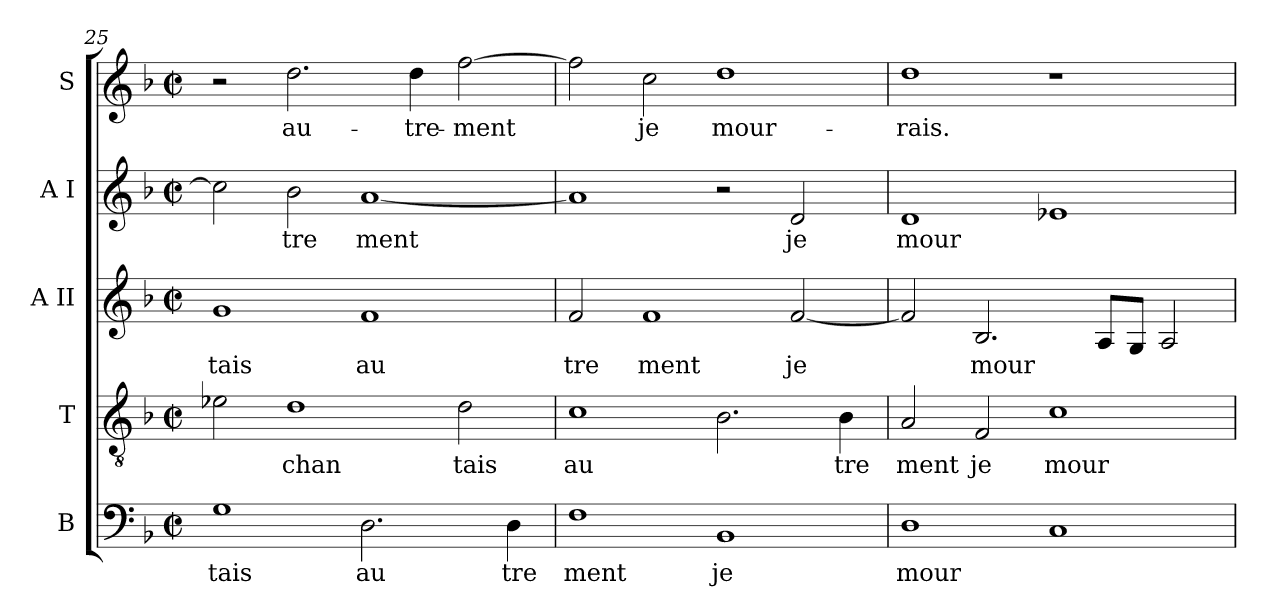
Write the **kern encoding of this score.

**kern	**text	**kern	**text	**kern	**text	**kern	**text	**kern	**text
*part5	*part5	*part4	*part4	*part3	*part3	*part2	*part2	*part1	*part1
*staff5	*staff5	*staff4	*staff4	*staff3	*staff3	*staff2	*staff2	*staff1	*staff1
*I"B	*	*I"T	*	*I"A II	*	*I"A I	*	*I"S	*
*clefF4	*	*clefGv2	*	*clefG2	*	*clefG2	*	*clefG2	*
*k[b-]	*	*k[b-]	*	*k[b-]	*	*k[b-]	*	*k[b-]	*
*F:	*	*F:	*	*F:	*	*F:	*	*F:	*
*M2/2	*	*M2/2	*	*M2/2	*	*M2/2	*	*M2/2	*
*met(c|)	*	*met(c|)	*	*met(c|)	*	*met(c|)	*	*met(c|)	*
=25	=25	=25	=25	=25	=25	=25	=25	=25	=25
!	!LO:LY:b:cj	!	!	!	!LO:LY:b:cj	!	!	!	!
1G	tais	2e-X\	.	1g	tais	2cc\]	.	2r	.
!	!	!	!LO:LY:b:cj	!	!	!	!LO:LY:b:cj	!	!LO:LY:b:cj
.	.	1d	chan	.	.	2b-\	tre	2.dd\	au-
!	!LO:LY:b:cj	!	!	!	!LO:LY:b:cj	!	!LO:LY:b	!	!
2.D\	au	.	.	1f	au	[<1a	ment	.	.
!	!	!	!	!	!	!	!	!	!LO:LY:b:cj
.	.	.	.	.	.	.	.	4dd\	-tre-
!	!	!	!LO:LY:b:cj	!	!	!	!	!	!LO:LY:b
.	.	2d\	tais	.	.	.	.	[>2ff\	-ment
!	!LO:LY:b:cj	!	!	!	!	!	!	!	!
4D\	tre	.	.	.	.	.	.	.	.
=26	=26	=26	=26	=26	=26	=26	=26	=26	=26
!	!LO:LY:b:cj	!	!LO:LY:b:cj	!	!LO:LY:b:cj	!	!	!	!
1F	ment	1c	au	2f/	tre	1a]	.	2ff\]	.
!	!	!	!	!	!LO:LY:b:cj	!	!	!	!LO:LY:b:cj
.	.	.	.	1f	ment	.	.	2cc\	je
!	!LO:LY:b:cj	!	!	!	!	!	!	!	!LO:LY:b:cj
1BB-	je	2.B-\	.	.	.	2r	.	1dd	mour-
!	!	!	!	!	!LO:LY:b:cj	!	!LO:LY:b:cj	!	!
.	.	.	.	[<2f/	je	2d/	je	.	.
!	!	!	!LO:LY:b:cj	!	!	!	!	!	!
.	.	4B-\	tre	.	.	.	.	.	.
=27	=27	=27	=27	=27	=27	=27	=27	=27	=27
!	!LO:LY:b	!	!LO:LY:b:cj	!	!	!	!LO:LY:b	!	!LO:LY:b:cj
1D	mour	2A/	ment	2f/]	.	1d	mour	1dd	-rais.
!	!	!	!LO:LY:b:cj	!	!LO:LY:b	!	!	!	!
.	.	2F/	je	2.B-/	mour	.	.	.	.
!	!	!	!LO:LY:b:cj	!	!	!	!	!	!
1C	.	1c	mour	.	.	1e-X	.	1r	.
.	.	.	.	8A/L	.	.	.	.	.
.	.	.	.	8G/J	.	.	.	.	.
.	.	.	.	2A/	.	.	.	.	.
=	=	=	=	=	=	=	=	=	=
*-	*-	*-	*-	*-	*-	*-	*-	*-	*-
